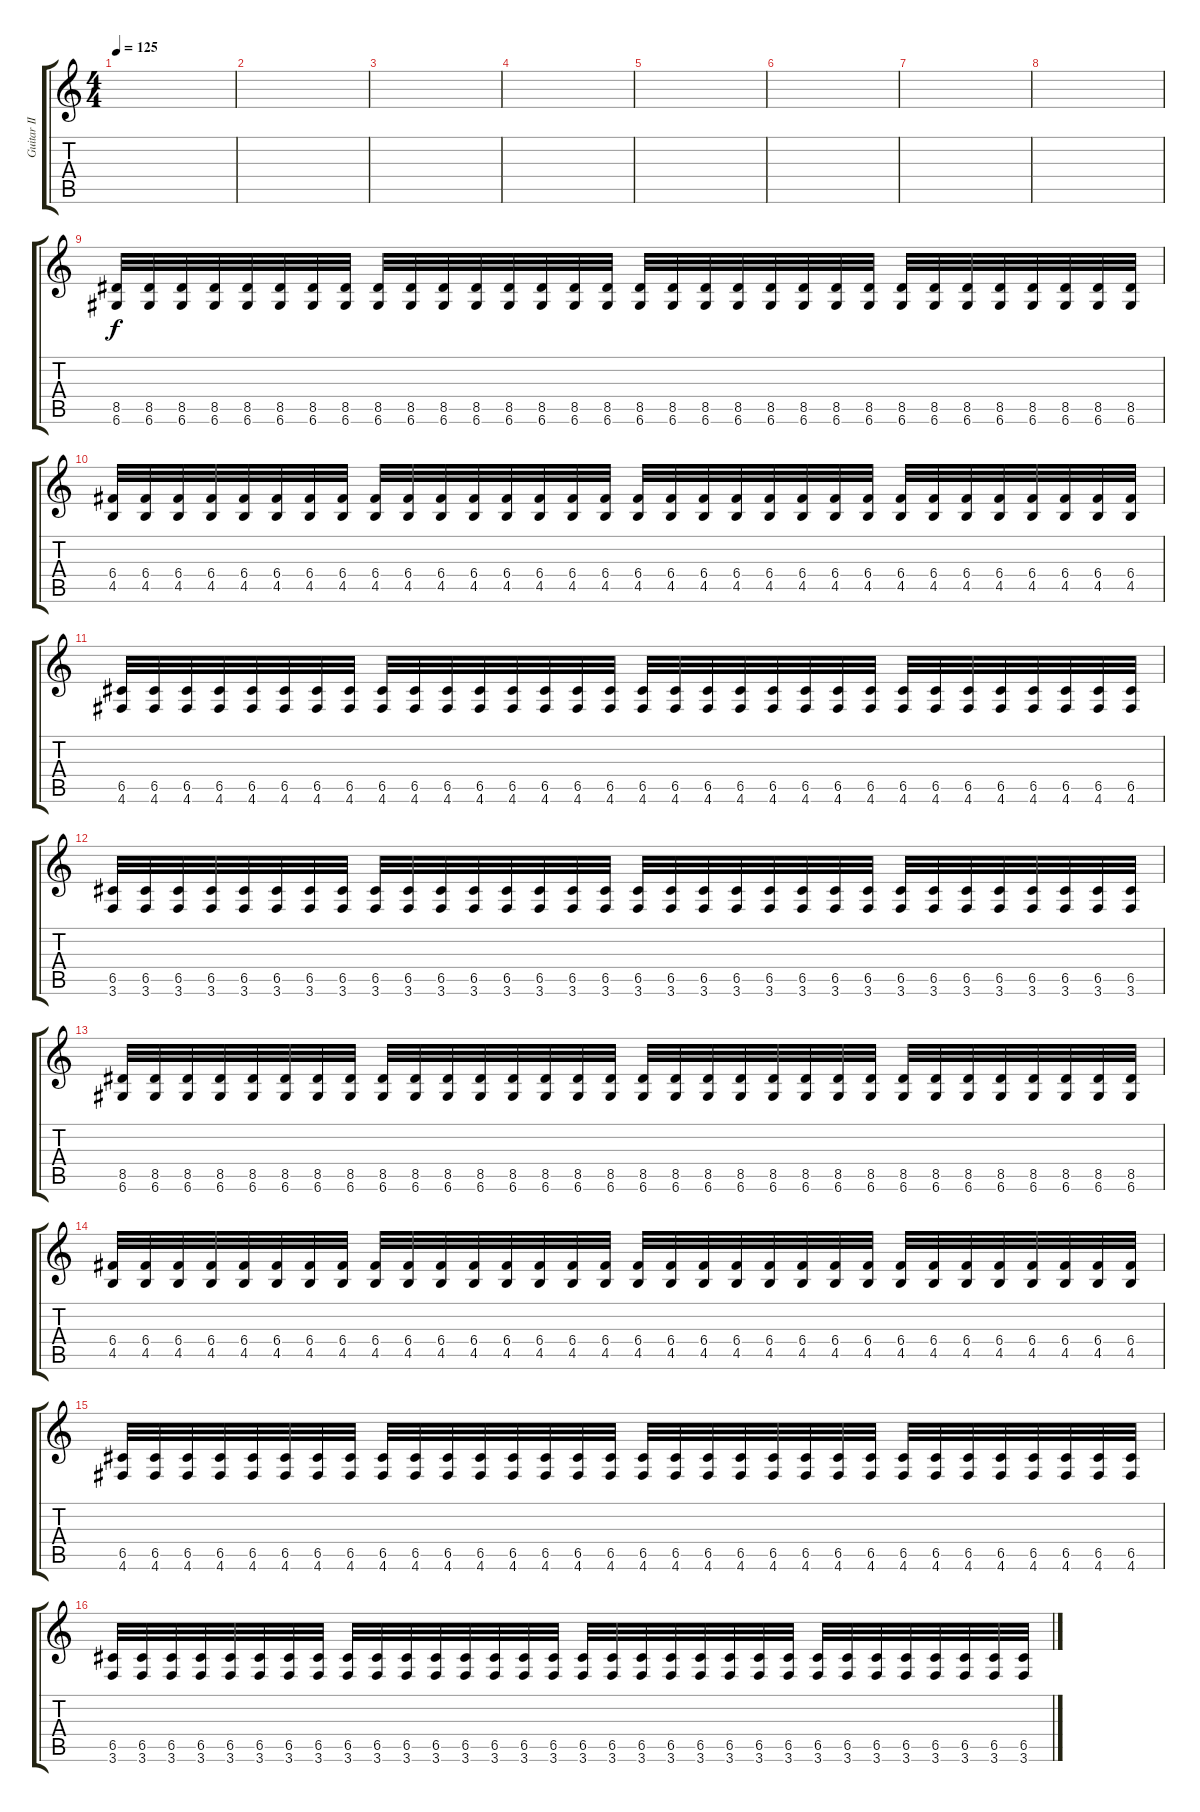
\track ("Guitar II" "Guitar II") {instrument distortionguitar}
\staff {score tabs}
\tuning (D4 A3 F3 C3 G2 D2) {hide}
\ts (4 4)
\tempo 125
\clef g2
\ks c
|
|
|
|
|
|
|
|
(8.5 6.6).32 (8.5 6.6).32 (8.5 6.6).32 (8.5 6.6).32 (8.5 6.6).32 (8.5 6.6).32 (8.5 6.6).32 (8.5 6.6).32 (8.5 6.6).32 (8.5 6.6).32 (8.5 6.6).32 (8.5 6.6).32 (8.5 6.6).32 (8.5 6.6).32 (8.5 6.6).32 (8.5 6.6).32 (8.5 6.6).32 (8.5 6.6).32 (8.5 6.6).32 (8.5 6.6).32 (8.5 6.6).32 (8.5 6.6).32 (8.5 6.6).32 (8.5 6.6).32 (8.5 6.6).32 (8.5 6.6).32 (8.5 6.6).32 (8.5 6.6).32 (8.5 6.6).32 (8.5 6.6).32 (8.5 6.6).32 (8.5 6.6).32 |
(6.4 4.5).32 (6.4 4.5).32 (6.4 4.5).32 (6.4 4.5).32 (6.4 4.5).32 (6.4 4.5).32 (6.4 4.5).32 (6.4 4.5).32 (6.4 4.5).32 (6.4 4.5).32 (6.4 4.5).32 (6.4 4.5).32 (6.4 4.5).32 (6.4 4.5).32 (6.4 4.5).32 (6.4 4.5).32 (6.4 4.5).32 (6.4 4.5).32 (6.4 4.5).32 (6.4 4.5).32 (6.4 4.5).32 (6.4 4.5).32 (6.4 4.5).32 (6.4 4.5).32 (6.4 4.5).32 (6.4 4.5).32 (6.4 4.5).32 (6.4 4.5).32 (6.4 4.5).32 (6.4 4.5).32 (6.4 4.5).32 (6.4 4.5).32 |
(6.5 4.6).32 (6.5 4.6).32 (6.5 4.6).32 (6.5 4.6).32 (6.5 4.6).32 (6.5 4.6).32 (6.5 4.6).32 (6.5 4.6).32 (6.5 4.6).32 (6.5 4.6).32 (6.5 4.6).32 (6.5 4.6).32 (6.5 4.6).32 (6.5 4.6).32 (6.5 4.6).32 (6.5 4.6).32 (6.5 4.6).32 (6.5 4.6).32 (6.5 4.6).32 (6.5 4.6).32 (6.5 4.6).32 (6.5 4.6).32 (6.5 4.6).32 (6.5 4.6).32 (6.5 4.6).32 (6.5 4.6).32 (6.5 4.6).32 (6.5 4.6).32 (6.5 4.6).32 (6.5 4.6).32 (6.5 4.6).32 (6.5 4.6).32 |
(6.5 3.6).32 (6.5 3.6).32 (6.5 3.6).32 (6.5 3.6).32 (6.5 3.6).32 (6.5 3.6).32 (6.5 3.6).32 (6.5 3.6).32 (6.5 3.6).32 (6.5 3.6).32 (6.5 3.6).32 (6.5 3.6).32 (6.5 3.6).32 (6.5 3.6).32 (6.5 3.6).32 (6.5 3.6).32 (6.5 3.6).32 (6.5 3.6).32 (6.5 3.6).32 (6.5 3.6).32 (6.5 3.6).32 (6.5 3.6).32 (6.5 3.6).32 (6.5 3.6).32 (6.5 3.6).32 (6.5 3.6).32 (6.5 3.6).32 (6.5 3.6).32 (6.5 3.6).32 (6.5 3.6).32 (6.5 3.6).32 (6.5 3.6).32 |
(8.5 6.6).32 (8.5 6.6).32 (8.5 6.6).32 (8.5 6.6).32 (8.5 6.6).32 (8.5 6.6).32 (8.5 6.6).32 (8.5 6.6).32 (8.5 6.6).32 (8.5 6.6).32 (8.5 6.6).32 (8.5 6.6).32 (8.5 6.6).32 (8.5 6.6).32 (8.5 6.6).32 (8.5 6.6).32 (8.5 6.6).32 (8.5 6.6).32 (8.5 6.6).32 (8.5 6.6).32 (8.5 6.6).32 (8.5 6.6).32 (8.5 6.6).32 (8.5 6.6).32 (8.5 6.6).32 (8.5 6.6).32 (8.5 6.6).32 (8.5 6.6).32 (8.5 6.6).32 (8.5 6.6).32 (8.5 6.6).32 (8.5 6.6).32 |
(6.4 4.5).32 (6.4 4.5).32 (6.4 4.5).32 (6.4 4.5).32 (6.4 4.5).32 (6.4 4.5).32 (6.4 4.5).32 (6.4 4.5).32 (6.4 4.5).32 (6.4 4.5).32 (6.4 4.5).32 (6.4 4.5).32 (6.4 4.5).32 (6.4 4.5).32 (6.4 4.5).32 (6.4 4.5).32 (6.4 4.5).32 (6.4 4.5).32 (6.4 4.5).32 (6.4 4.5).32 (6.4 4.5).32 (6.4 4.5).32 (6.4 4.5).32 (6.4 4.5).32 (6.4 4.5).32 (6.4 4.5).32 (6.4 4.5).32 (6.4 4.5).32 (6.4 4.5).32 (6.4 4.5).32 (6.4 4.5).32 (6.4 4.5).32 |
(6.5 4.6).32 (6.5 4.6).32 (6.5 4.6).32 (6.5 4.6).32 (6.5 4.6).32 (6.5 4.6).32 (6.5 4.6).32 (6.5 4.6).32 (6.5 4.6).32 (6.5 4.6).32 (6.5 4.6).32 (6.5 4.6).32 (6.5 4.6).32 (6.5 4.6).32 (6.5 4.6).32 (6.5 4.6).32 (6.5 4.6).32 (6.5 4.6).32 (6.5 4.6).32 (6.5 4.6).32 (6.5 4.6).32 (6.5 4.6).32 (6.5 4.6).32 (6.5 4.6).32 (6.5 4.6).32 (6.5 4.6).32 (6.5 4.6).32 (6.5 4.6).32 (6.5 4.6).32 (6.5 4.6).32 (6.5 4.6).32 (6.5 4.6).32 |
(6.5 3.6).32 (6.5 3.6).32 (6.5 3.6).32 (6.5 3.6).32 (6.5 3.6).32 (6.5 3.6).32 (6.5 3.6).32 (6.5 3.6).32 (6.5 3.6).32 (6.5 3.6).32 (6.5 3.6).32 (6.5 3.6).32 (6.5 3.6).32 (6.5 3.6).32 (6.5 3.6).32 (6.5 3.6).32 (6.5 3.6).32 (6.5 3.6).32 (6.5 3.6).32 (6.5 3.6).32 (6.5 3.6).32 (6.5 3.6).32 (6.5 3.6).32 (6.5 3.6).32 (6.5 3.6).32 (6.5 3.6).32 (6.5 3.6).32 (6.5 3.6).32 (6.5 3.6).32 (6.5 3.6).32 (6.5 3.6).32 (6.5 3.6).32
